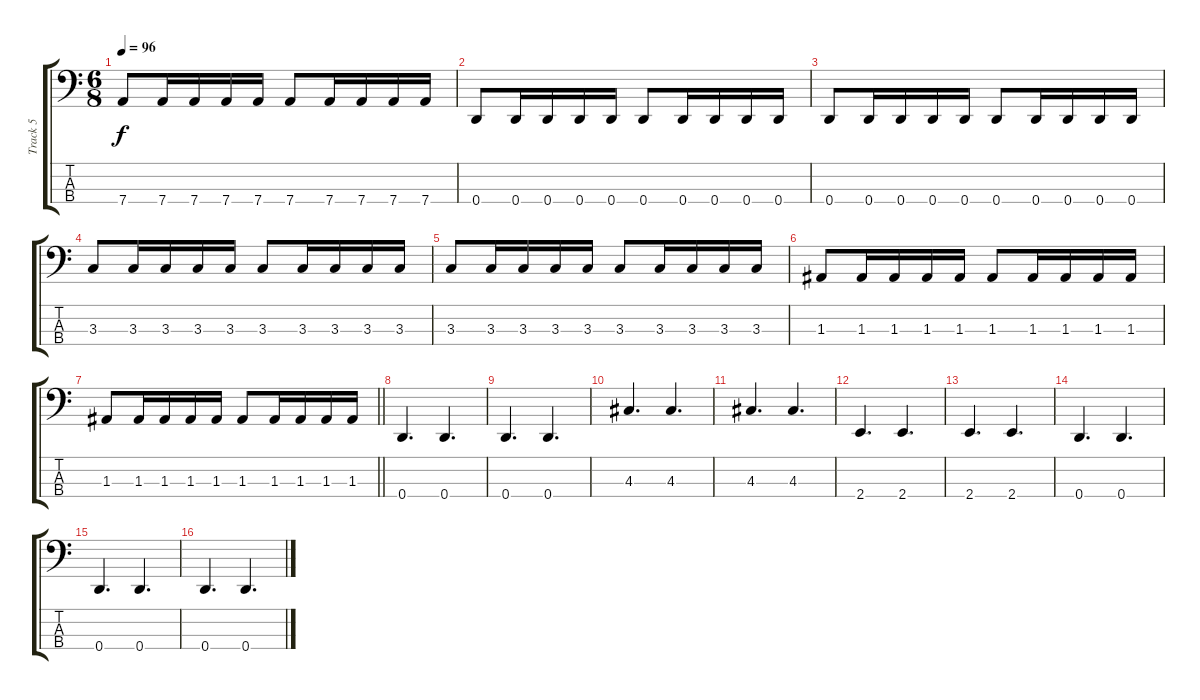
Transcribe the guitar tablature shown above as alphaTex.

\track ("Track 5" "Track 5") {instrument slapbass1}
\staff {score tabs}
\tuning (G2 D2 A1 D1) {hide}
\ts (6 8)
\tempo 96
\clef f4
\ks c
7.4.8{dy f} 7.4.16 7.4.16 7.4.16 7.4.16 7.4.8 7.4.16 7.4.16 7.4.16 7.4.16 |
0.4.8 0.4.16 0.4.16 0.4.16 0.4.16 0.4.8 0.4.16 0.4.16 0.4.16 0.4.16 |
0.4.8 0.4.16 0.4.16 0.4.16 0.4.16 0.4.8 0.4.16 0.4.16 0.4.16 0.4.16 |
3.3.8 3.3.16 3.3.16 3.3.16 3.3.16 3.3.8 3.3.16 3.3.16 3.3.16 3.3.16 |
3.3.8 3.3.16 3.3.16 3.3.16 3.3.16 3.3.8 3.3.16 3.3.16 3.3.16 3.3.16 |
1.3.8 1.3.16 1.3.16 1.3.16 1.3.16 1.3.8 1.3.16 1.3.16 1.3.16 1.3.16 |
\barLineRight lightlight
1.3.8 1.3.16 1.3.16 1.3.16 1.3.16 1.3.8 1.3.16 1.3.16 1.3.16 1.3.16 |
0.4.4{d} 0.4.4{d} |
0.4.4{d} 0.4.4{d} |
4.3.4{d} 4.3.4{d} |
4.3.4{d} 4.3.4{d} |
2.4.4{d} 2.4.4{d} |
2.4.4{d} 2.4.4{d} |
0.4.4{d} 0.4.4{d} |
0.4.4{d} 0.4.4{d} |
0.4.4{d} 0.4.4{d}
